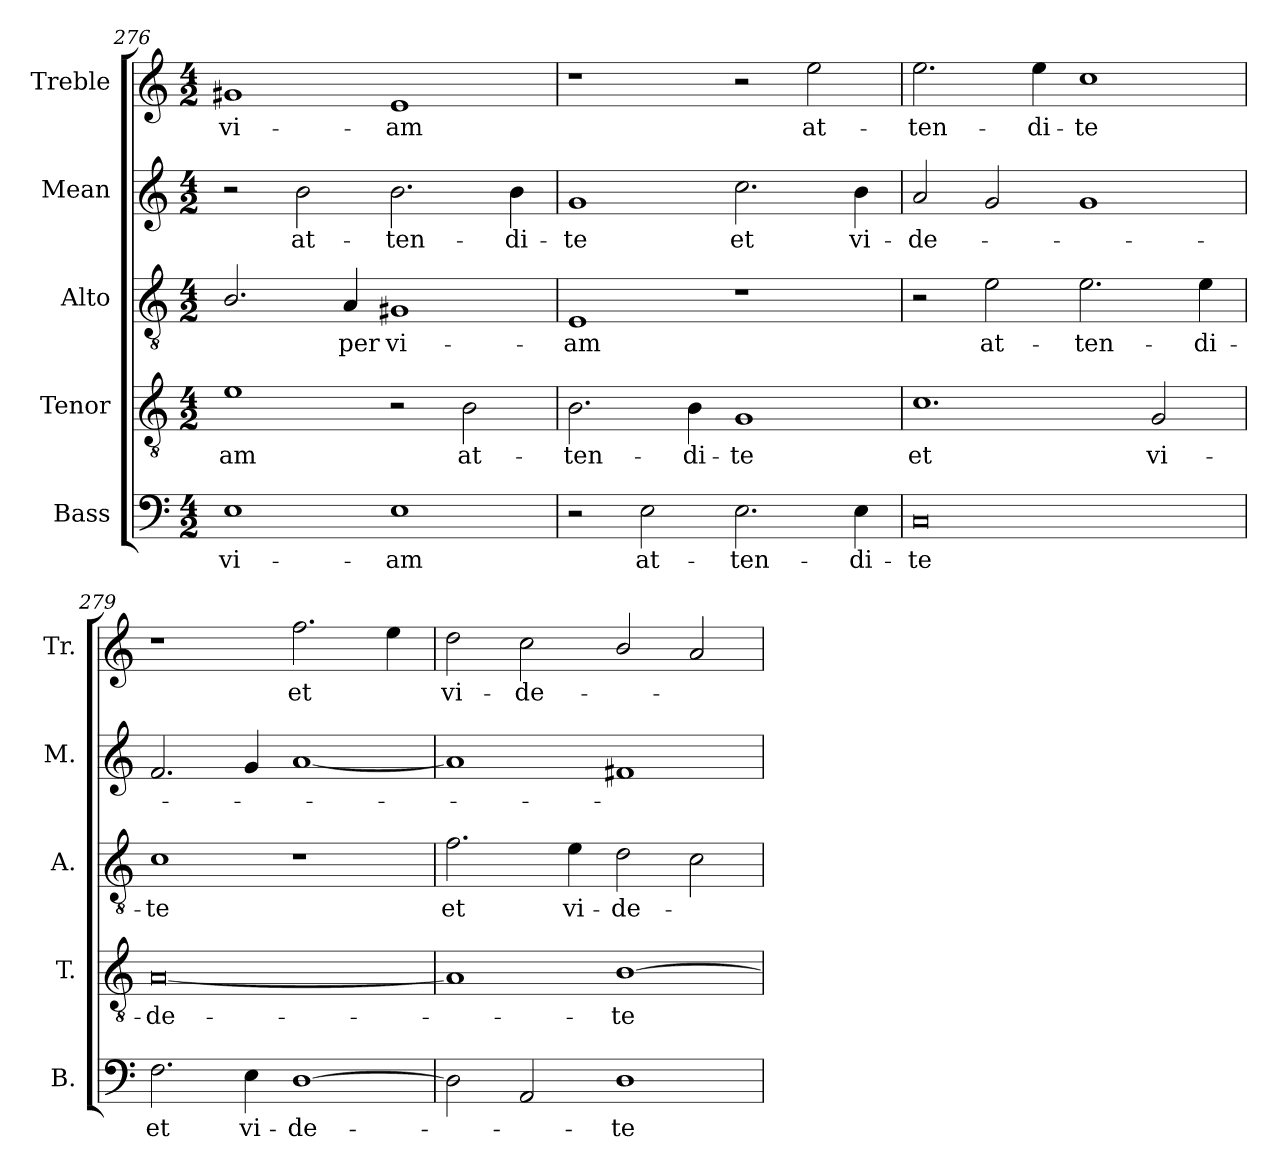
**kern	**text	**kern	**text	**kern	**text	**kern	**text	**kern	**text
*part5	*part5	*part4	*part4	*part3	*part3	*part2	*part2	*part1	*part1
*staff5	*staff5	*staff4	*staff4	*staff3	*staff3	*staff2	*staff2	*staff1	*staff1
*I"Bass	*	*I"Tenor	*	*I"Alto	*	*I"Mean	*	*I"Treble	*
*I'B.	*	*I'T.	*	*I'A.	*	*I'M.	*	*I'Tr.	*
*clefF4	*	*clefGv2	*	*clefGv2	*	*clefG2	*	*clefG2	*
*	*	*ITrd7c12	*	*ITrd7c12	*	*	*	*	*
*k[]	*	*k[]	*	*k[]	*	*k[]	*	*k[]	*
*C:	*	*C:	*	*C:	*	*C:	*	*C:	*
*M4/2	*	*M4/2	*	*M4/2	*	*M4/2	*	*M4/2	*
=276	=276	=276	=276	=276	=276	=276	=276	=276	=276
!	!LO:LY:b:color=#000000	!	!	!	!	!	!	!	!
!	!	!	!LO:LY:b:color=#000000	!	!	!	!	!	!
!	!	!	!	!	!	!	!	!	!LO:LY:b:color=#000000
1Ei	vi-	1Ei	-am	2.BBi/	.	2r	.	1g#Xi	vi-
!	!	!	!	!	!	!	!LO:LY:b:color=#000000	!	!
.	.	.	.	.	.	2bi\	at-	.	.
!	!	!	!	!	!LO:LY:b:color=#000000	!	!	!	!
.	.	.	.	4AAi/	per	.	.	.	.
!	!LO:LY:b:color=#000000	!	!	!	!	!	!	!	!
!	!	!	!	!	!LO:LY:b:color=#000000	!	!	!	!
!	!	!	!	!	!	!	!LO:LY:b:color=#000000	!	!
!	!	!	!	!	!	!	!	!	!LO:LY:b:color=#000000
1Ei	-am	2r	.	1GG#Xi	vi-	2.bi\	-ten-	1ei	-am
!	!	!	!LO:LY:b:color=#000000	!	!	!	!	!	!
.	.	2BBi\	at-	.	.	.	.	.	.
!	!	!	!	!	!	!	!LO:LY:b:color=#000000	!	!
.	.	.	.	.	.	4bi\	-di-	.	.
=277	=277	=277	=277	=277	=277	=277	=277	=277	=277
!	!	!	!LO:LY:b:color=#000000	!	!	!	!	!	!
!	!	!	!	!	!LO:LY:b:color=#000000	!	!	!	!
!	!	!	!	!	!	!	!LO:LY:b:color=#000000	!	!
2r	.	2.BBi\	-ten-	1EEi	-am	1gi	-te	1r	.
!	!LO:LY:b:color=#000000	!	!	!	!	!	!	!	!
2Ei\	at-	.	.	.	.	.	.	.	.
!	!	!	!LO:LY:b:color=#000000	!	!	!	!	!	!
.	.	4BBi\	-di-	.	.	.	.	.	.
!	!LO:LY:b:color=#000000	!	!	!	!	!	!	!	!
!	!	!	!LO:LY:b:color=#000000	!	!	!	!	!	!
!	!	!	!	!	!	!	!LO:LY:b:color=#000000	!	!
2.Ei\	-ten-	1GGi	-te	1r	.	2.cci\	et	2r	.
!	!	!	!	!	!	!	!	!	!LO:LY:b:color=#000000
.	.	.	.	.	.	.	.	2eei\	at-
!	!LO:LY:b:color=#000000	!	!	!	!	!	!	!	!
!	!	!	!	!	!	!	!LO:LY:b:color=#000000	!	!
4Ei\	-di-	.	.	.	.	4bi\	vi-	.	.
=278	=278	=278	=278	=278	=278	=278	=278	=278	=278
!	!LO:LY:b:color=#000000	!	!	!	!	!	!	!	!
!	!	!	!LO:LY:b:color=#000000	!	!	!	!	!	!
!	!	!	!	!	!	!	!LO:LY:b:color=#000000	!	!
!	!	!	!	!	!	!	!	!	!LO:LY:b:color=#000000
0Ci	-te	1.Ci	et	2r	.	2ai/	-de-	2.eei\	-ten-
!	!	!	!	!	!LO:LY:b:color=#000000	!	!	!	!
.	.	.	.	2Ei\	at-	2gi/	.	.	.
!	!	!	!	!	!	!	!	!	!LO:LY:b:color=#000000
.	.	.	.	.	.	.	.	4eei\	-di-
!	!	!	!	!	!LO:LY:b:color=#000000	!	!	!	!
!	!	!	!	!	!	!	!	!	!LO:LY:b:color=#000000
.	.	.	.	2.Ei\	-ten-	1gi	.	1cci	-te
!	!	!	!LO:LY:b:color=#000000	!	!	!	!	!	!
.	.	2GGi/	vi-	.	.	.	.	.	.
!	!	!	!	!	!LO:LY:b:color=#000000	!	!	!	!
.	.	.	.	4Ei\	-di-	.	.	.	.
=279	=279	=279	=279	=279	=279	=279	=279	=279	=279
!	!LO:LY:b:color=#000000	!	!	!	!	!	!	!	!
!	!	!	!LO:LY:b:color=#000000	!	!	!	!	!	!
!	!	!	!	!	!LO:LY:b:color=#000000	!	!	!	!
2.Fi\	et	[<0AAi	-de-	1Ci	-te	2.fi/	.	1r	.
!	!LO:LY:b:color=#000000	!	!	!	!	!	!	!	!
4Ei\	vi-	.	.	.	.	4gi/	.	.	.
!	!LO:LY:b:color=#000000	!	!	!	!	!	!	!	!
!	!	!	!	!	!	!	!	!	!LO:LY:b:color=#000000
[>1Di	-de-	.	.	1r	.	[<1ai	.	2.ffi\	et
.	.	.	.	.	.	.	.	4eei\	.
!!LO:PB:g=z
=280	=280	=280	=280	=280	=280	=280	=280	=280	=280
!	!	!	!	!	!LO:LY:b:color=#000000	!	!	!	!
!	!	!	!	!	!	!	!	!	!LO:LY:b:color=#000000
2Di\]	.	1AAi]	.	2.Fi\	et	1ai]	.	2ddi\	vi-
!	!	!	!	!	!	!	!	!	!LO:LY:b:color=#000000
2AAi/	.	.	.	.	.	.	.	2cci\	-de-
!	!	!	!	!	!LO:LY:b:color=#000000	!	!	!	!
.	.	.	.	4Ei\	vi-	.	.	.	.
!	!LO:LY:b:color=#000000	!	!	!	!	!	!	!	!
!	!	!	!LO:LY:b:color=#000000	!	!	!	!	!	!
!	!	!	!	!	!LO:LY:b:color=#000000	!	!	!	!
1Di	-te	[>1BBi	-te	2Di\	-de-	1f#Xi	.	2bi/	.
.	.	.	.	2Ci\	.	.	.	2ai/	.
=	=	=	=	=	=	=	=	=	=
*-	*-	*-	*-	*-	*-	*-	*-	*-	*-
